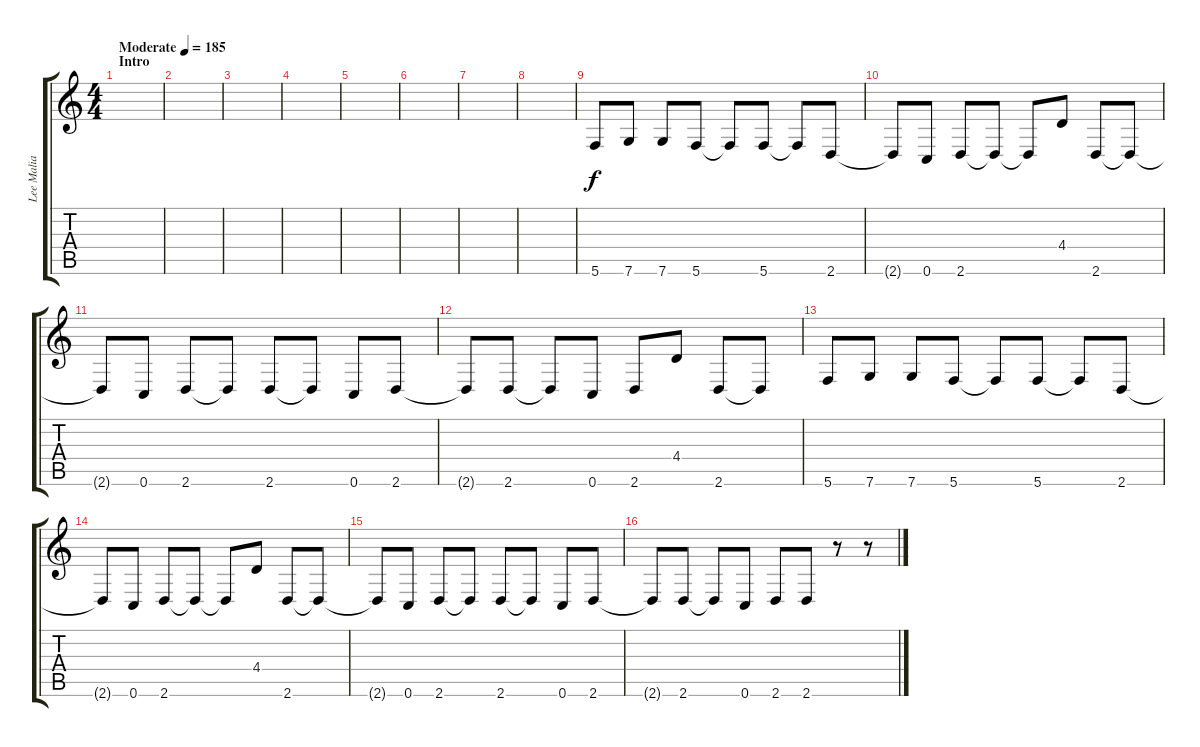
\track ("Lee Malia" "Lee Malia") {instrument distortionguitar}
\staff {score tabs}
\tuning (C4 G3 Eb3 Bb2 F2 C2) {hide}
\ts (4 4)
\section ("" "Intro")
\tempo (185 "Moderate")
\clef g2
\ks c
|
|
|
|
|
|
|
|
5.6.8 7.6.8 7.6.8 5.6.8 5.6{t}.8 5.6.8 5.6{t}.8 2.6.8 |
2.6{t}.8 0.6.8 2.6.8 2.6{t}.8 2.6{t}.8 4.4.8 2.6.8 2.6{t}.8 |
2.6{t}.8 0.6.8 2.6.8 2.6{t}.8 2.6.8 2.6{t}.8 0.6.8 2.6.8 |
2.6{t}.8 2.6.8 2.6{t}.8 0.6.8 2.6.8 4.4.8 2.6.8 2.6{t}.8 |
5.6.8 7.6.8 7.6.8 5.6.8 5.6{t}.8 5.6.8 5.6{t}.8 2.6.8 |
2.6{t}.8 0.6.8 2.6.8 2.6{t}.8 2.6{t}.8 4.4.8 2.6.8 2.6{t}.8 |
2.6{t}.8 0.6.8 2.6.8 2.6{t}.8 2.6.8 2.6{t}.8 0.6.8 2.6.8 |
2.6{t}.8 2.6.8 2.6{t}.8 0.6.8 2.6.8 2.6.8 r.8 r.8
